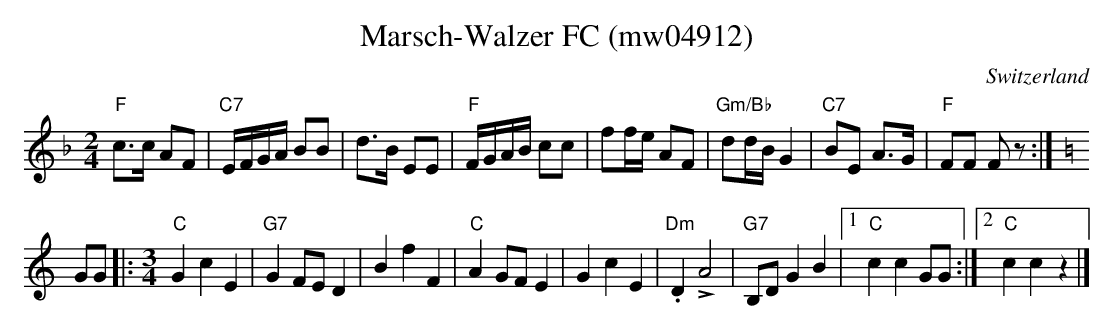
X:1
T:Marsch-Walzer FC (mw04912)
M:2/4
L:1/8
O:Switzerland
K:F major
"F"c>c AF | "C7"E/2F/2G/2A/2 BB | d>B EE | "F"F/2G/2A/2B/2 cc | ff/2e/2 AF | "Gm/Bb"dd/2B/2 G2 | "C7"BE A>G | "F"FF Fz :| [K:C]
GG |: [M:3/4] "C"G2c2E2 | "G7"G2 FED2 | B2f2F2 | "C"A2GFE2 | G2c2E2 | "Dm".D2!>!A4 | "G7"B,D G2B2 |1 "C"c2c2GG :|2 "C"c2c2 z2 |]
